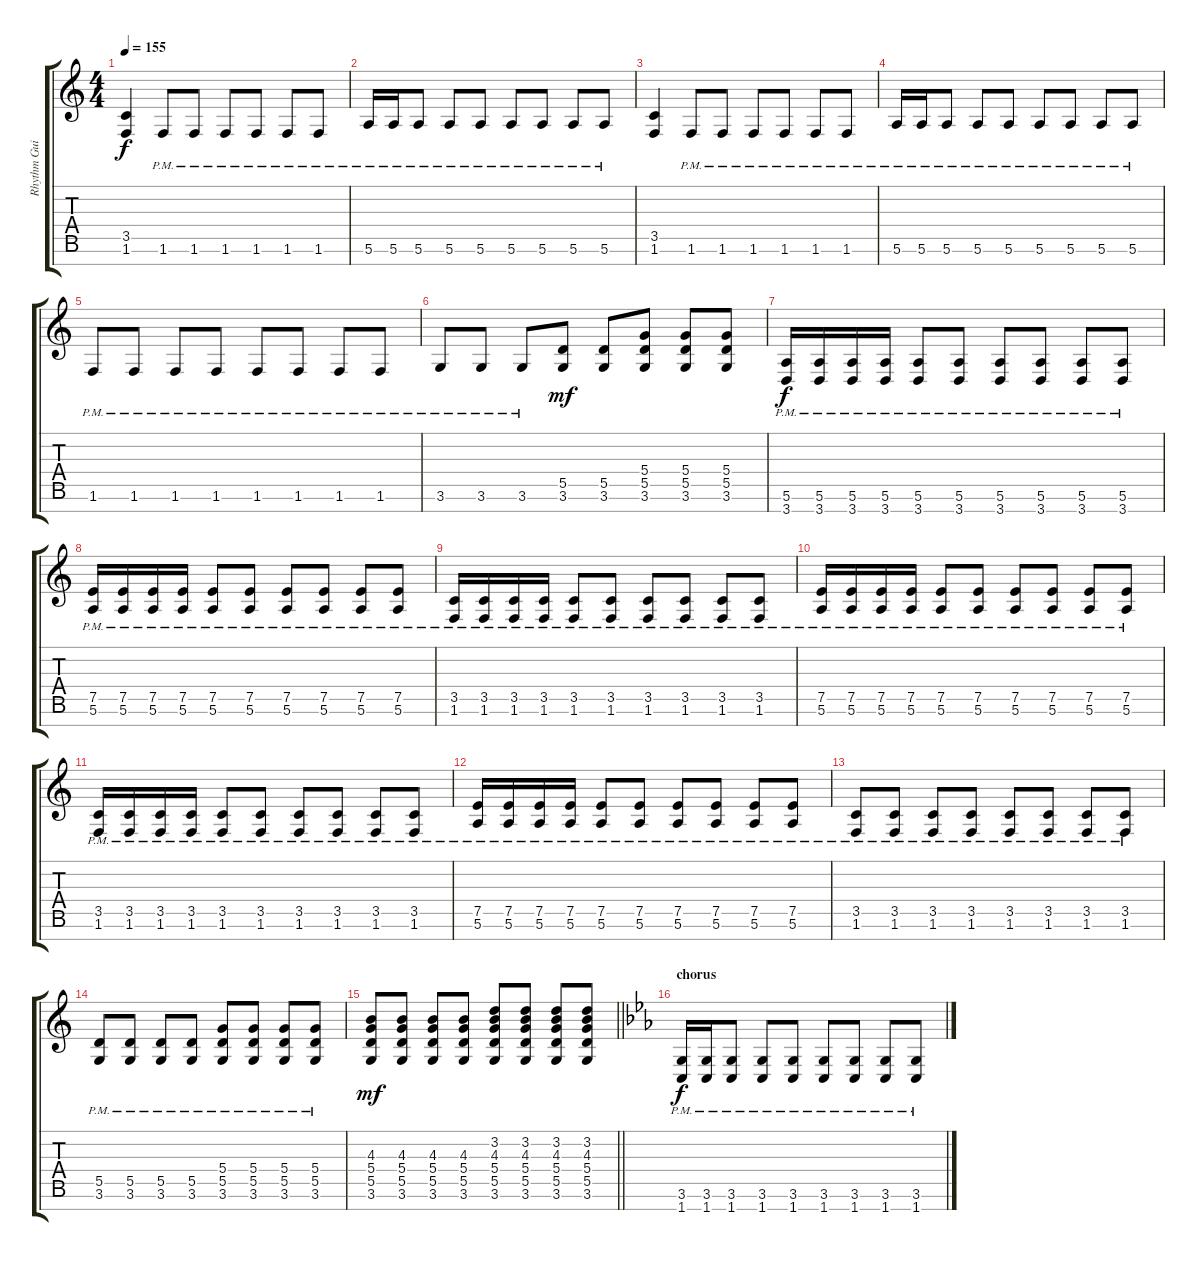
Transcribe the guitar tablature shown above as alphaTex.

\track ("Rhythm Guitar 1" "Rhythm Gui") {instrument distortionguitar}
\staff {score tabs}
\tuning (E4 B3 G3 D3 A2 E2 B1) {hide}
\ts (4 4)
\tempo 155
\clef g2
\ks aminor
(3.5 1.6).4{dy f} 1.6{pm}.8 1.6{pm}.8 1.6{pm}.8 1.6{pm}.8 1.6{pm}.8 1.6{pm}.8 |
5.6{pm}.16 5.6{pm}.16 5.6{pm}.8 5.6{pm}.8 5.6{pm}.8 5.6{pm}.8 5.6{pm}.8 5.6{pm}.8 5.6{pm}.8 |
(3.5 1.6).4 1.6{pm}.8 1.6{pm}.8 1.6{pm}.8 1.6{pm}.8 1.6{pm}.8 1.6{pm}.8 |
5.6{pm}.16 5.6{pm}.16 5.6{pm}.8 5.6{pm}.8 5.6{pm}.8 5.6{pm}.8 5.6{pm}.8 5.6{pm}.8 5.6{pm}.8 |
1.6{pm}.8 1.6{pm}.8 1.6{pm}.8 1.6{pm}.8 1.6{pm}.8 1.6{pm}.8 1.6{pm}.8 1.6{pm}.8 |
3.6{pm}.8 3.6{pm}.8 3.6{pm}.8 (5.5 3.6).8{dy mf} (5.5 3.6).8 (5.4 5.5 3.6).8 (5.4 5.5 3.6).8 (5.4 5.5 3.6).8 |
(5.6{pm} 3.7{pm}).16{dy f} (5.6{pm} 3.7{pm}).16 (5.6{pm} 3.7{pm}).16 (5.6{pm} 3.7{pm}).16 (5.6{pm} 3.7{pm}).8 (5.6{pm} 3.7{pm}).8 (5.6{pm} 3.7{pm}).8 (5.6{pm} 3.7{pm}).8 (5.6{pm} 3.7{pm}).8 (5.6{pm} 3.7{pm}).8 |
(7.5{pm} 5.6{pm}).16 (7.5{pm} 5.6{pm}).16 (7.5{pm} 5.6{pm}).16 (7.5{pm} 5.6{pm}).16 (7.5{pm} 5.6{pm}).8 (7.5{pm} 5.6{pm}).8 (7.5{pm} 5.6{pm}).8 (7.5{pm} 5.6{pm}).8 (7.5{pm} 5.6{pm}).8 (7.5{pm} 5.6{pm}).8 |
(3.5{pm} 1.6{pm}).16 (3.5{pm} 1.6{pm}).16 (3.5{pm} 1.6{pm}).16 (3.5{pm} 1.6{pm}).16 (3.5{pm} 1.6{pm}).8 (3.5{pm} 1.6{pm}).8 (3.5{pm} 1.6{pm}).8 (3.5{pm} 1.6{pm}).8 (3.5{pm} 1.6{pm}).8 (3.5{pm} 1.6{pm}).8 |
(7.5{pm} 5.6{pm}).16 (7.5{pm} 5.6{pm}).16 (7.5{pm} 5.6{pm}).16 (7.5{pm} 5.6{pm}).16 (7.5{pm} 5.6{pm}).8 (7.5{pm} 5.6{pm}).8 (7.5{pm} 5.6{pm}).8 (7.5{pm} 5.6{pm}).8 (7.5{pm} 5.6{pm}).8 (7.5{pm} 5.6{pm}).8 |
(3.5{pm} 1.6{pm}).16 (3.5{pm} 1.6{pm}).16 (3.5{pm} 1.6{pm}).16 (3.5{pm} 1.6{pm}).16 (3.5{pm} 1.6{pm}).8 (3.5{pm} 1.6{pm}).8 (3.5{pm} 1.6{pm}).8 (3.5{pm} 1.6{pm}).8 (3.5{pm} 1.6{pm}).8 (3.5{pm} 1.6{pm}).8 |
(7.5{pm} 5.6{pm}).16 (7.5{pm} 5.6{pm}).16 (7.5{pm} 5.6{pm}).16 (7.5{pm} 5.6{pm}).16 (7.5{pm} 5.6{pm}).8 (7.5{pm} 5.6{pm}).8 (7.5{pm} 5.6{pm}).8 (7.5{pm} 5.6{pm}).8 (7.5{pm} 5.6{pm}).8 (7.5{pm} 5.6{pm}).8 |
(3.5{pm} 1.6{pm}).8 (3.5{pm} 1.6{pm}).8 (3.5{pm} 1.6{pm}).8 (3.5{pm} 1.6{pm}).8 (3.5{pm} 1.6{pm}).8 (3.5{pm} 1.6{pm}).8 (3.5{pm} 1.6{pm}).8 (3.5{pm} 1.6{pm}).8 |
(5.5{pm} 3.6{pm}).8 (5.5{pm} 3.6{pm}).8 (5.5{pm} 3.6{pm}).8 (5.5{pm} 3.6{pm}).8 (5.4{pm} 5.5{pm} 3.6{pm}).8 (5.4{pm} 5.5{pm} 3.6{pm}).8 (5.4{pm} 5.5{pm} 3.6{pm}).8 (5.4{pm} 5.5{pm} 3.6{pm}).8 |
\barLineRight lightlight
(4.3 5.4 5.5 3.6).8{dy mf} (4.3 5.4 5.5 3.6).8 (4.3 5.4 5.5 3.6).8 (4.3 5.4 5.5 3.6).8 (3.2 4.3 5.4 5.5 3.6).8 (3.2 4.3 5.4 5.5 3.6).8 (3.2 4.3 5.4 5.5 3.6).8 (3.2 4.3 5.4 5.5 3.6).8 |
\section ("" "chorus")
\ks cminor
(3.6{pm} 1.7{pm}).16{dy f} (3.6{pm} 1.7{pm}).16 (3.6{pm} 1.7{pm}).8 (3.6{pm} 1.7{pm}).8 (3.6{pm} 1.7{pm}).8 (3.6{pm} 1.7{pm}).8 (3.6{pm} 1.7{pm}).8 (3.6{pm} 1.7{pm}).8 (3.6{pm} 1.7{pm}).8
